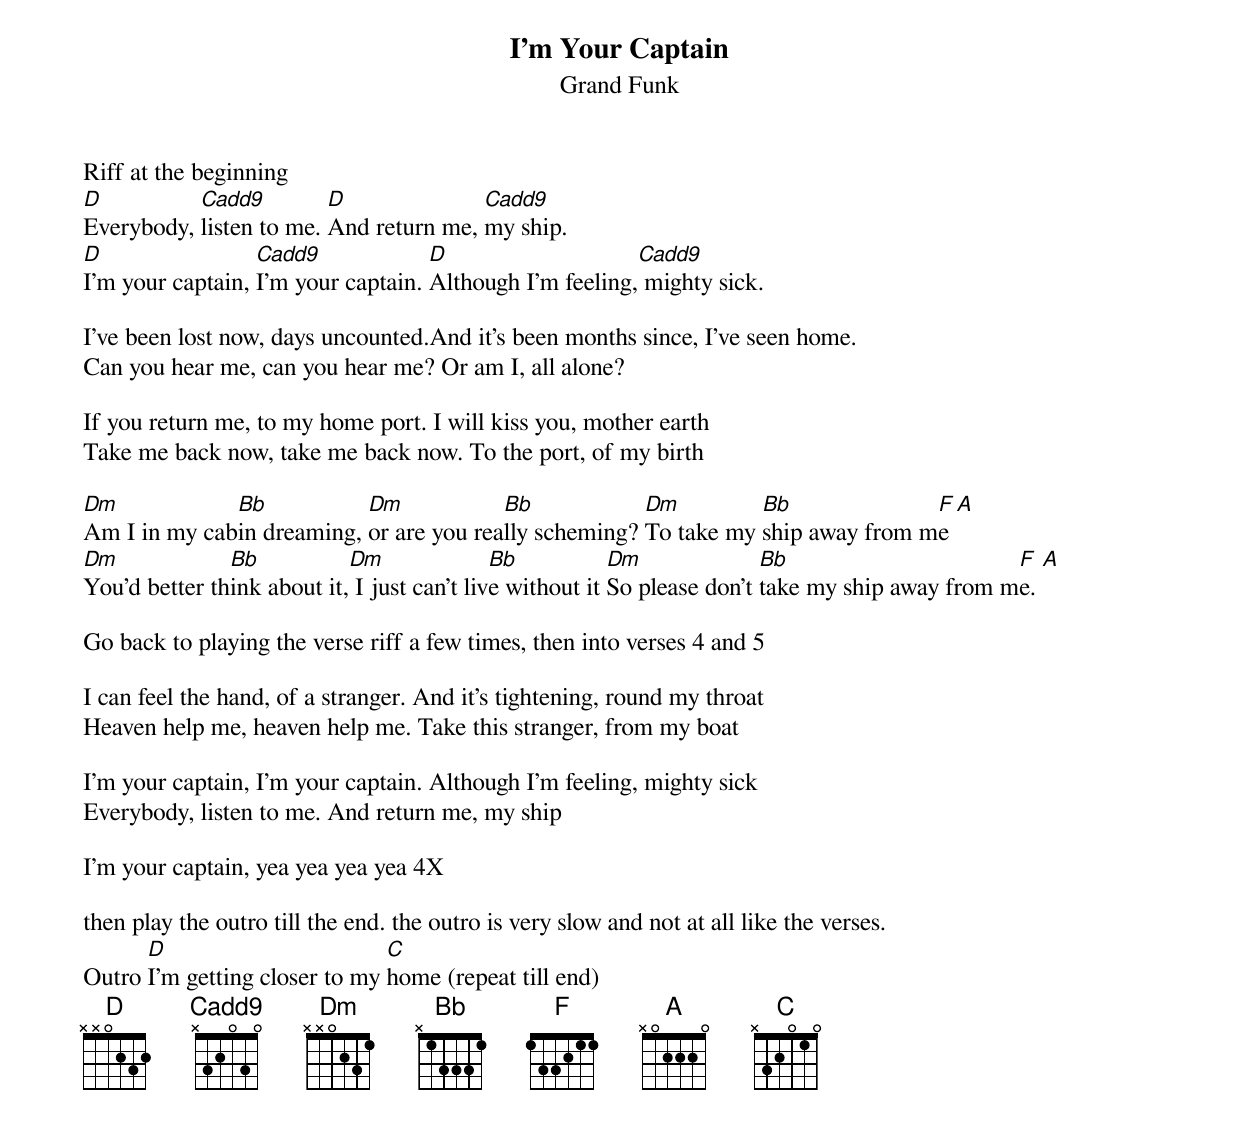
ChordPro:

{title:I'm Your Captain}
{subtitle:Grand Funk}
Riff at the beginning
[D]Everybody, [Cadd9]listen to me. [D]And return me, [Cadd9]my ship.
[D]I'm your captain, [Cadd9]I'm your captain. [D]Although I'm feeling,[Cadd9] mighty sick.

I've been lost now, days uncounted.And it's been months since, I've seen home.
Can you hear me, can you hear me? Or am I, all alone?

If you return me, to my home port. I will kiss you, mother earth
Take me back now, take me back now. To the port, of my birth

[Dm]Am I in my cab[Bb]in dreaming, [Dm]or are you rea[Bb]lly scheming? [Dm]To take my [Bb]ship away from m[F]e [A]
[Dm]You'd better th[Bb]ink about it,[Dm] I just can't liv[Bb]e without it [Dm]So please don't [Bb]take my ship away from m[F]e. [A]

Go back to playing the verse riff a few times, then into verses 4 and 5

I can feel the hand, of a stranger. And it's tightening, round my throat
Heaven help me, heaven help me. Take this stranger, from my boat

I'm your captain, I'm your captain. Although I'm feeling, mighty sick
Everybody, listen to me. And return me, my ship

I'm your captain, yea yea yea yea 4X

then play the outro till the end. the outro is very slow and not at all like the verses.
Outro [D]I'm getting closer to my [C]home (repeat till end)
